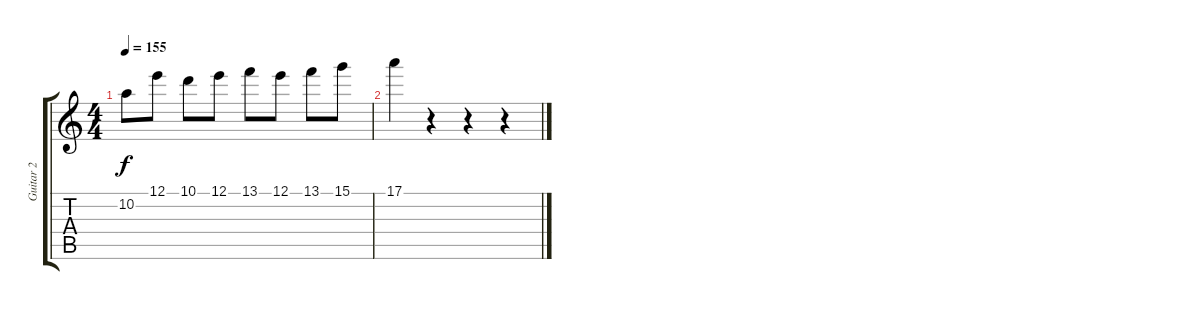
\track ("Guitar 2" "Guitar 2") {instrument overdrivenguitar}
\staff {score tabs}
\tuning (E4 B3 G3 D3 A2 E2) {hide}
\ts (4 4)
\tempo 155
\clef g2
\ks c
10.2.8{dy f} 12.1.8 10.1.8 12.1.8 13.1.8 12.1.8 13.1.8 15.1.8 |
17.1.4 r.4 r.4 r.4
